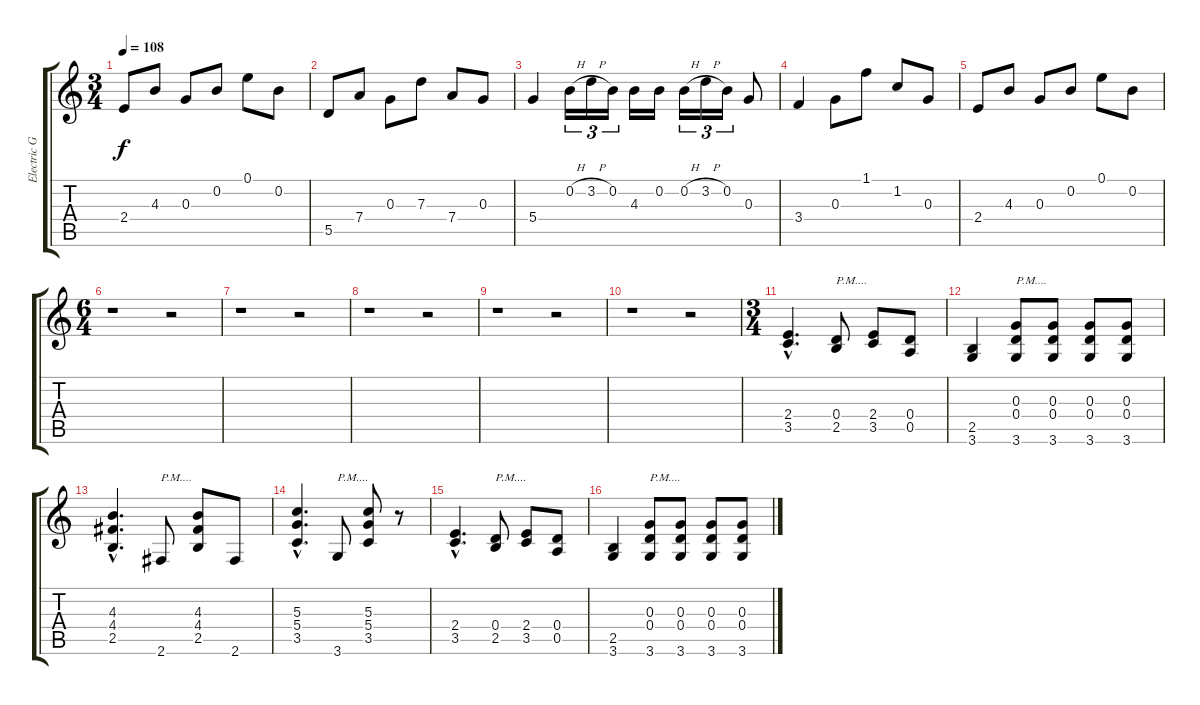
\track ("Electric Guitar (Riff A)" "Electric G") {instrument electricguitarclean}
\staff {score tabs}
\tuning (E4 B3 G3 D3 A2 E2) {hide}
\ts (3 4)
\tempo 108
\clef g2
\ks c
2.4.8{dy f} 4.3.8 0.3.8 0.2.8 0.1.8 0.2.8 |
5.5.8 7.4.8 0.3.8 7.3.8 7.4.8 0.3.8 |
5.4.4 0.2{h}.16{tu (3 2)} 3.2{h}.16{tu (3 2)} 0.2.16{tu (3 2)} 4.3.16 0.2.16 0.2{h}.16{tu (3 2)} 3.2{h}.16{tu (3 2)} 0.2.16{tu (3 2)} 0.3.8 |
3.4.4 0.3.8 1.1.8 1.2.8 0.3.8 |
2.4.8 4.3.8 0.3.8 0.2.8 0.1.8 0.2.8 |
\ts (6 4)
r.1 r.2 |
r.1 r.2 |
r.1 r.2 |
r.1 r.2 |
r.1 r.2 |
\ts (3 4)
(2.4{hac} 3.5{hac}).4{d} (0.4 2.5).8{txt "P.M...."} (2.4 3.5).8 (0.4 0.5).8 |
(2.5 3.6).4 (0.3 0.4 3.6).8{txt "P.M...."} (0.3 0.4 3.6).8 (0.3 0.4 3.6).8 (0.3 0.4 3.6).8 |
(4.3{hac} 4.4{hac} 2.5{hac}).4{d} 2.6.8{txt "P.M...."} (4.3 4.4 2.5).8 2.6.8 |
(5.3{hac} 5.4{hac} 3.5{hac}).4{d} 3.6.8{txt "P.M...."} (5.3 5.4 3.5).8 r.8 |
(2.4{hac} 3.5{hac}).4{d} (0.4 2.5).8{txt "P.M...."} (2.4 3.5).8 (0.4 0.5).8 |
(2.5 3.6).4 (0.3 0.4 3.6).8{txt "P.M...."} (0.3 0.4 3.6).8 (0.3 0.4 3.6).8 (0.3 0.4 3.6).8
